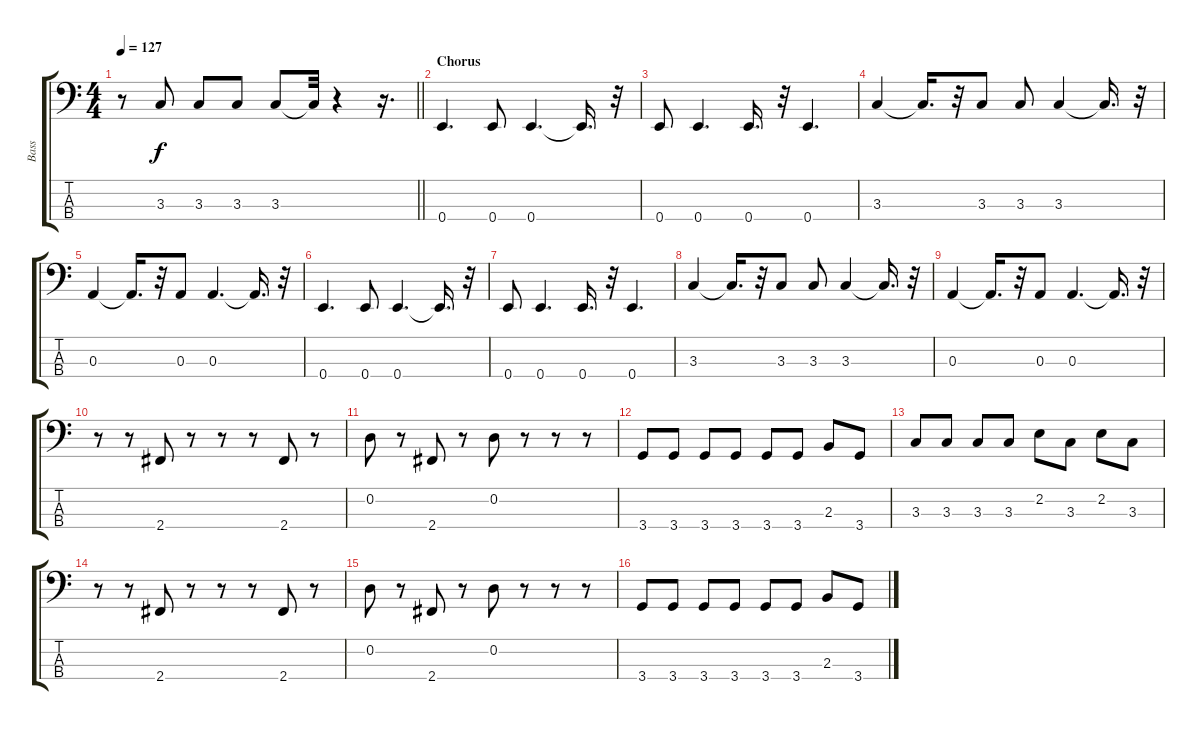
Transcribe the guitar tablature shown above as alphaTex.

\track ("Bass" "Bass") {instrument electricbassfinger}
\staff {score tabs}
\tuning (G2 D2 A1 E1) {hide}
\ts (4 4)
\tempo 127
\clef f4
\barLineRight lightlight
\ks c
r.8{dy f} 3.3.8 3.3.8 3.3.8 3.3.8 3.3{t}.32 r.4 r.16{d} |
\section ("" "Chorus")
0.4.4{d} 0.4.8 0.4.4{d} 0.4{t}.16{d} r.32 |
0.4.8 0.4.4{d} 0.4.16{d} r.32 0.4.4{d} |
3.3.4 3.3{t}.16{d} r.32 3.3.8 3.3.8 3.3.4 3.3{t}.16{d} r.32 |
0.3.4 0.3{t}.16{d} r.32 0.3.8 0.3.4{d} 0.3{t}.16{d} r.32 |
0.4.4{d} 0.4.8 0.4.4{d} 0.4{t}.16{d} r.32 |
0.4.8 0.4.4{d} 0.4.16{d} r.32 0.4.4{d} |
3.3.4 3.3{t}.16{d} r.32 3.3.8 3.3.8 3.3.4 3.3{t}.16{d} r.32 |
0.3.4 0.3{t}.16{d} r.32 0.3.8 0.3.4{d} 0.3{t}.16{d} r.32 |
r.8 r.8 2.4.8 r.8 r.8 r.8 2.4.8 r.8 |
0.2.8 r.8 2.4.8 r.8 0.2.8 r.8 r.8 r.8 |
3.4.8 3.4.8 3.4.8 3.4.8 3.4.8 3.4.8 2.3.8 3.4.8 |
3.3.8 3.3.8 3.3.8 3.3.8 2.2.8 3.3.8 2.2.8 3.3.8 |
r.8 r.8 2.4.8 r.8 r.8 r.8 2.4.8 r.8 |
0.2.8 r.8 2.4.8 r.8 0.2.8 r.8 r.8 r.8 |
3.4.8 3.4.8 3.4.8 3.4.8 3.4.8 3.4.8 2.3.8 3.4.8
